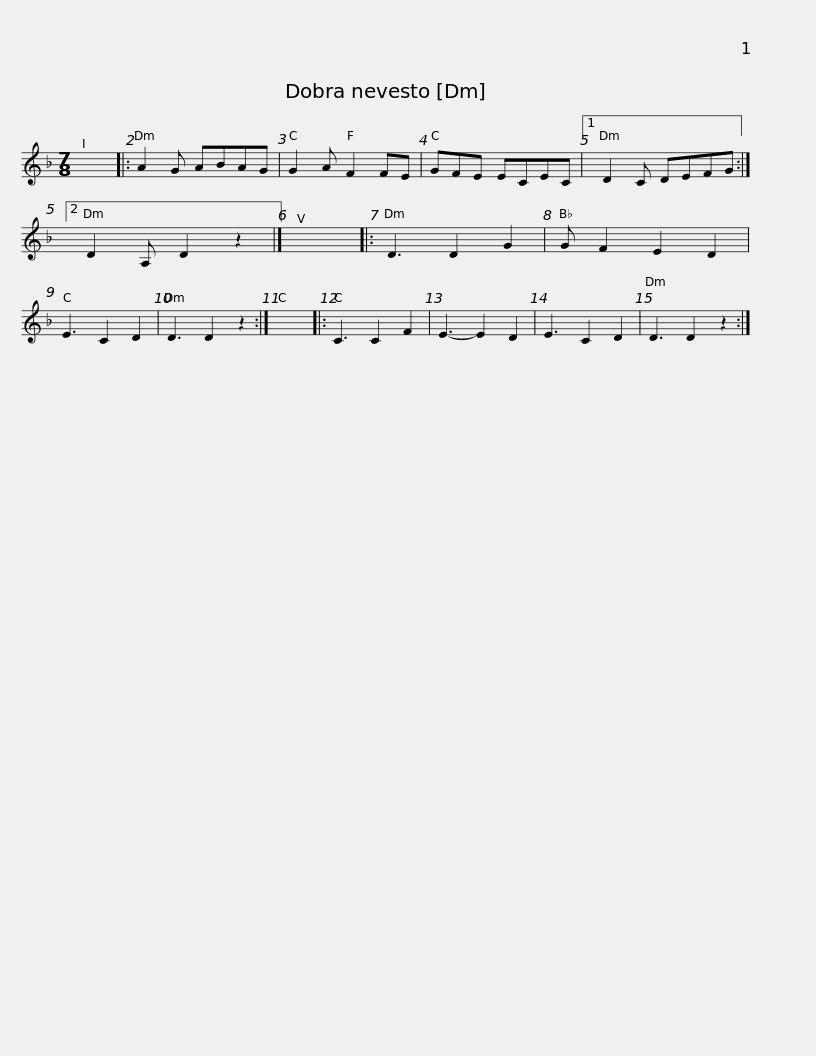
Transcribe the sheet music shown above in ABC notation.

X:1
L:1/8
M:7/8
I:linebreak $
K:Dmin
V:1 treble
V:1
 x7 |: A2 G ABAG | G2 A F2 FE | GFE ECEC |1 D2 C DEFG :|2 %5
 D2 A, D2 z2 |] x7 |: D3 D2 G2 |$ G F2 E2 D2 | E3 C2 D2 | %10
 D3 D2 z2 :| x7 |: C3 C2 F2 | E3- E2 D2 | E3 C2 D2 | %15
 D3 D2 z2 :| %16
